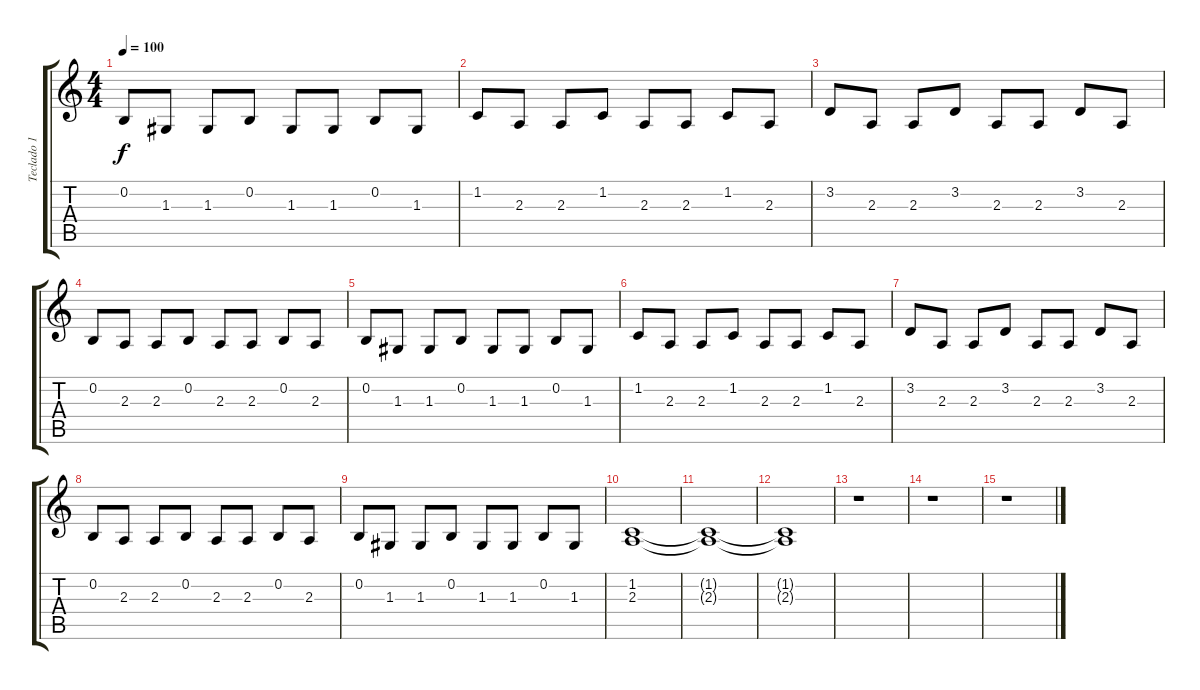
\track ("Teclado 1" "Teclado 1") {instrument pad7halo}
\staff {score tabs}
\tuning (E4 B3 G3 D3 A2 E2) {hide}
\ts (4 4)
\tempo 100
\clef g2
\ks c
0.2.8{dy f} 1.3.8 1.3.8 0.2.8 1.3.8 1.3.8 0.2.8 1.3.8 |
1.2.8 2.3.8 2.3.8 1.2.8 2.3.8 2.3.8 1.2.8 2.3.8 |
3.2.8 2.3.8 2.3.8 3.2.8 2.3.8 2.3.8 3.2.8 2.3.8 |
0.2.8 2.3.8 2.3.8 0.2.8 2.3.8 2.3.8 0.2.8 2.3.8 |
0.2.8 1.3.8 1.3.8 0.2.8 1.3.8 1.3.8 0.2.8 1.3.8 |
1.2.8 2.3.8 2.3.8 1.2.8 2.3.8 2.3.8 1.2.8 2.3.8 |
3.2.8 2.3.8 2.3.8 3.2.8 2.3.8 2.3.8 3.2.8 2.3.8 |
0.2.8 2.3.8 2.3.8 0.2.8 2.3.8 2.3.8 0.2.8 2.3.8 |
0.2.8 1.3.8 1.3.8 0.2.8 1.3.8 1.3.8 0.2.8 1.3.8 |
(1.2 2.3).1 |
(1.2{t} 2.3{t}).1{volume 0} |
(1.2{t} 2.3{t}).1 |
r.1 |
r.1 |
r.1
